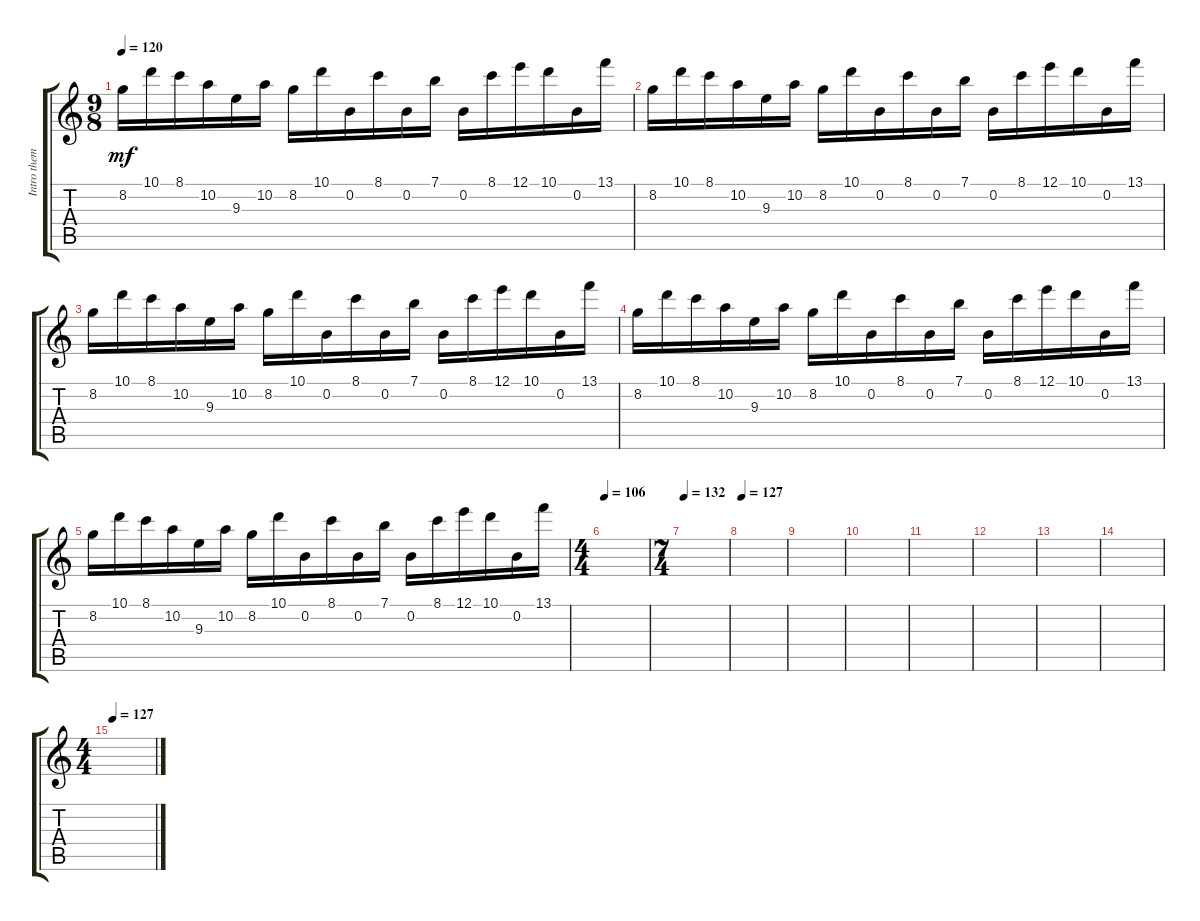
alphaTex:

\track ("Intro theme" "Intro them") {instrument electricguitarclean}
\staff {score tabs}
\tuning (E4 B3 G3 D3 A2 E2) {hide}
\ts (9 8)
\tempo 120
\clef g2
\ks c
8.2.16{dy mf} 10.1.16 8.1.16 10.2.16 9.3.16 10.2.16 8.2.16 10.1.16 0.2.16 8.1.16 0.2.16 7.1.16 0.2.16 8.1.16 12.1.16 10.1.16 0.2.16 13.1.16 |
8.2.16 10.1.16 8.1.16 10.2.16 9.3.16 10.2.16 8.2.16 10.1.16 0.2.16 8.1.16 0.2.16 7.1.16 0.2.16 8.1.16 12.1.16 10.1.16 0.2.16 13.1.16 |
8.2.16 10.1.16 8.1.16 10.2.16 9.3.16 10.2.16 8.2.16 10.1.16 0.2.16 8.1.16 0.2.16 7.1.16 0.2.16 8.1.16 12.1.16 10.1.16 0.2.16 13.1.16 |
8.2.16 10.1.16 8.1.16 10.2.16 9.3.16 10.2.16 8.2.16 10.1.16 0.2.16 8.1.16 0.2.16 7.1.16 0.2.16 8.1.16 12.1.16 10.1.16 0.2.16 13.1.16 |
8.2.16 10.1.16 8.1.16 10.2.16 9.3.16 10.2.16 8.2.16 10.1.16 0.2.16 8.1.16 0.2.16 7.1.16 0.2.16 8.1.16 12.1.16 10.1.16 0.2.16 13.1.16 |
\ts (4 4)
\tempo 106
|
\ts (7 4)
\tempo 132
|
\tempo 127
|
|
|
|
|
|
|
\ts (4 4)
\tempo 127
